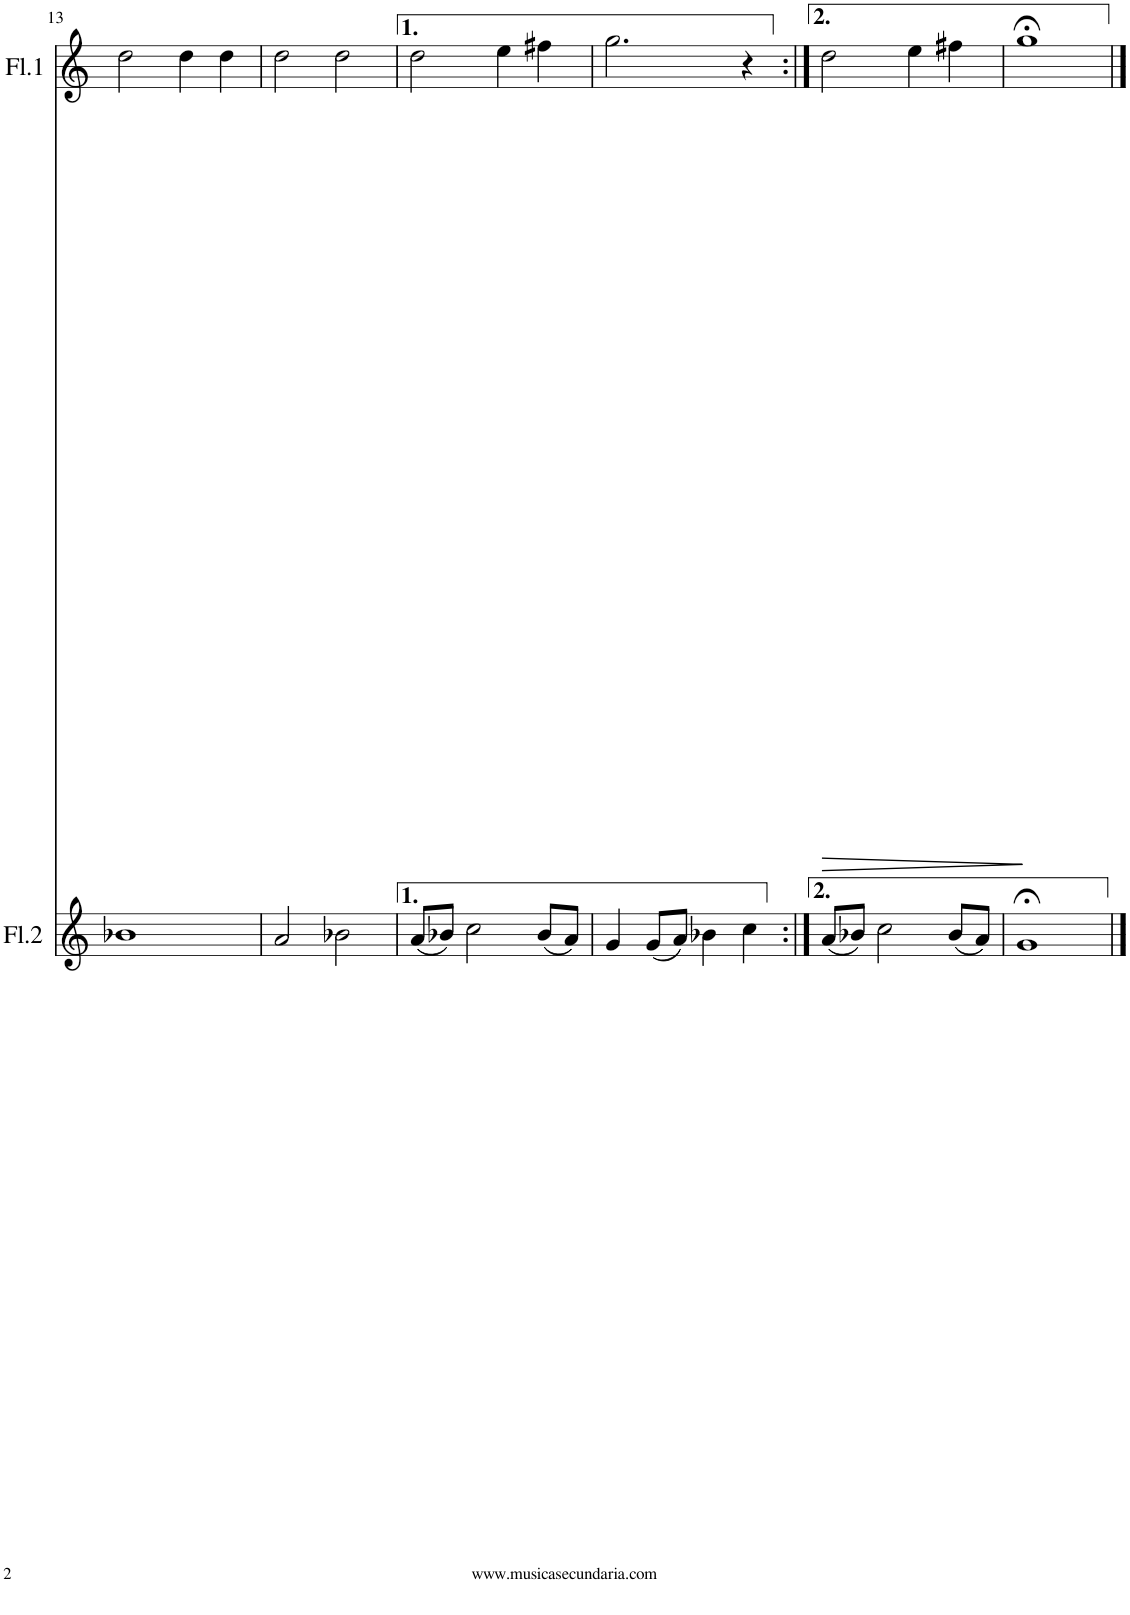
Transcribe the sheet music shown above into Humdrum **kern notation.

**kern	**dynam	**kern	**dynam
*part2	*part2	*part1	*part1
*staff2	*staff2	*staff1	*staff1
*I"Flauta 2	*	*I"Flauta 1	*
*I'Fl.2	*	*I'Fl.1	*
!!LO:PB:g=z
*clefG2	*	*clefG2	*
*k[]	*	*k[]	*
*M4/4	*	*M4/4	*
=13	=13	=13	=13
1b-X	.	2dd\	.
.	.	4dd\	.
.	.	4dd\	.
=14	=14	=14	=14
2a/	.	2dd\	.
2b-X\	.	2dd\	.
=15	=15	=15	=15
(8a/L	.	2dd\	.
8b-X/J)	.	.	.
2cc\	.	.	.
.	.	4ee\	.
(8b-/L	.	4ff#X\	.
8a/J)	.	.	.
=16	=16	=16	=16
4g/	.	2.gg\	.
(8g/L	.	.	.
8a/J)	.	.	.
4b-X\	.	.	.
4cc\	.	4r	.
=17:|!	=17:|!	=17:|!	=17:|!
!	!	!	!LO:HP:b
(8a/L	.	2dd\	>
!	!LO:HP:b	!	!
8b-X/J)	>	.	.
2cc\	.	.	.
.	.	4ee\	.
(8b-/L	.	4ff#X\	.
8a/J)	.	.	.
.	]	.	]
=18	=18	=18	=18
1g;<	.	1gg;<	.
==	==	==	==
*-	*-	*-	*-
